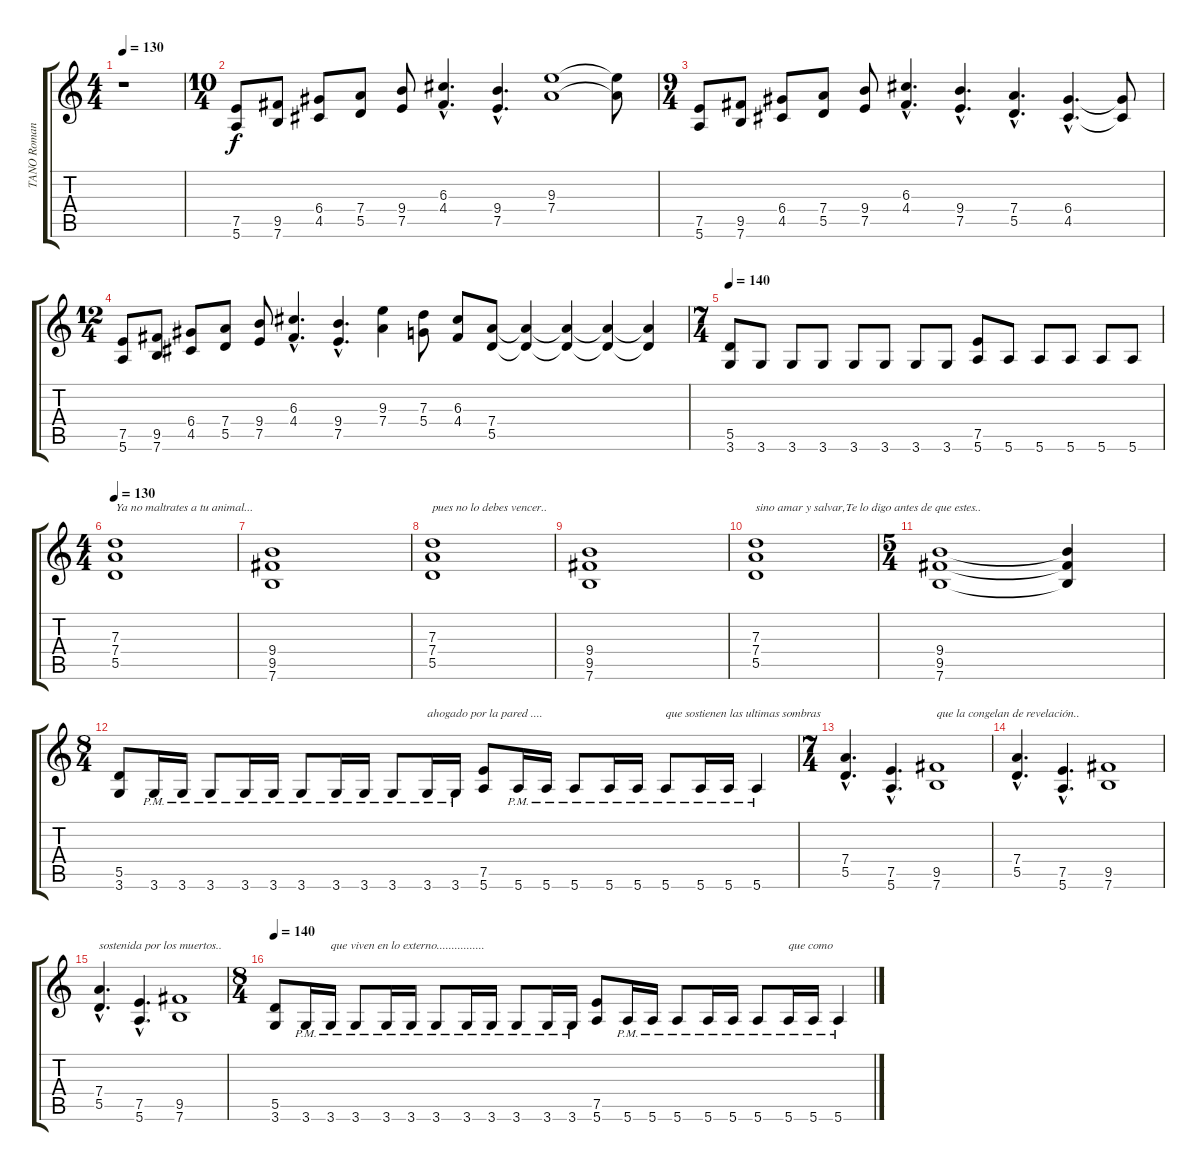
\track ("TANO Romano" "TANO Roman") {instrument distortionguitar}
\staff {score tabs}
\tuning (E4 B3 G3 D3 A2 E2) {hide}
\ts (4 4)
\tempo 130
\clef g2
\ks c
r.1{dy f instrument distortionguitar} |
\ts (10 4)
(7.5 5.6).8 (9.5 7.6).8 (6.4 4.5).8 (7.4 5.5).8 (9.4 7.5).8 (6.3{hac} 4.4{hac}).4{d} (9.4{hac} 7.5{hac}).4{d} (9.3 7.4).1 (9.3{t} 7.4{t}).8 |
\ts (9 4)
(7.5 5.6).8 (9.5 7.6).8 (6.4 4.5).8 (7.4 5.5).8 (9.4 7.5).8 (6.3{hac} 4.4{hac}).4{d} (9.4{hac} 7.5{hac}).4{d} (7.4{hac} 5.5{hac}).4{d} (6.4{hac} 4.5{hac}).4{d} (6.4{t} 4.5{t}).8 |
\ts (12 4)
(7.5 5.6).8 (9.5 7.6).8 (6.4 4.5).8 (7.4 5.5).8 (9.4 7.5).8 (6.3{hac} 4.4{hac}).4{d} (9.4{hac} 7.5{hac}).4{d} (9.3 7.4).4 (7.3 5.4).8 (6.3 4.4).8 (7.4 5.5).8 (7.4{t} 5.5{t}).4 (7.4{t} 5.5{t}).4 (7.4{t} 5.5{t}).4 (7.4{t} 5.5{t}).4 |
\ts (7 4)
\tempo 140
(5.5 3.6).8 3.6.8 3.6.8 3.6.8 3.6.8 3.6.8 3.6.8 3.6.8 (7.5 5.6).8 5.6.8 5.6.8 5.6.8 5.6.8 5.6.8 |
\ts (4 4)
\tempo 130
(7.3 7.4 5.5).1{txt "Ya no maltrates a tu animal..."} |
(9.4 9.5 7.6).1 |
(7.3 7.4 5.5).1{txt "pues no lo debes vencer.."} |
(9.4 9.5 7.6).1 |
(7.3 7.4 5.5).1{txt "sino amar y salvar,Te lo digo antes de que estes.."} |
\ts (5 4)
(9.4 9.5 7.6).1 (9.4{t} 9.5{t} 7.6{t}).4 |
\ts (8 4)
(5.5 3.6).8 3.6{pm}.16 3.6{pm}.16 3.6{pm}.8 3.6{pm}.16 3.6{pm}.16 3.6{pm}.8 3.6{pm}.16 3.6{pm}.16 3.6{pm}.8 3.6{pm}.16{txt "ahogado por la pared ...."} 3.6{pm}.16 (7.5 5.6).8 5.6{pm}.16 5.6{pm}.16 5.6{pm}.8 5.6{pm}.16 5.6{pm}.16 5.6{pm}.8{txt "que sostienen las ultimas sombras"} 5.6{pm}.16 5.6{pm}.16 5.6{pm}.4 |
\ts (7 4)
(7.4{hac} 5.5{hac}).4{d} (7.5{hac} 5.6{hac}).4{d} (9.5 7.6).1{txt "que la congelan de revelación.."} |
(7.4{hac} 5.5{hac}).4{d} (7.5{hac} 5.6{hac}).4{d} (9.5 7.6).1 |
(7.4{hac} 5.5{hac}).4{d txt "sostenida por los muertos.."} (7.5{hac} 5.6{hac}).4{d} (9.5 7.6).1 |
\ts (8 4)
\tempo 140
(5.5 3.6).8 3.6{pm}.16 3.6{pm}.16{txt "que viven en lo externo................"} 3.6{pm}.8 3.6{pm}.16 3.6{pm}.16 3.6{pm}.8 3.6{pm}.16 3.6{pm}.16 3.6{pm}.8 3.6{pm}.16 3.6{pm}.16 (7.5 5.6).8 5.6{pm}.16 5.6{pm}.16 5.6{pm}.8 5.6{pm}.16 5.6{pm}.16 5.6{pm}.8 5.6{pm}.16{txt "que como"} 5.6{pm}.16 5.6{pm}.4
